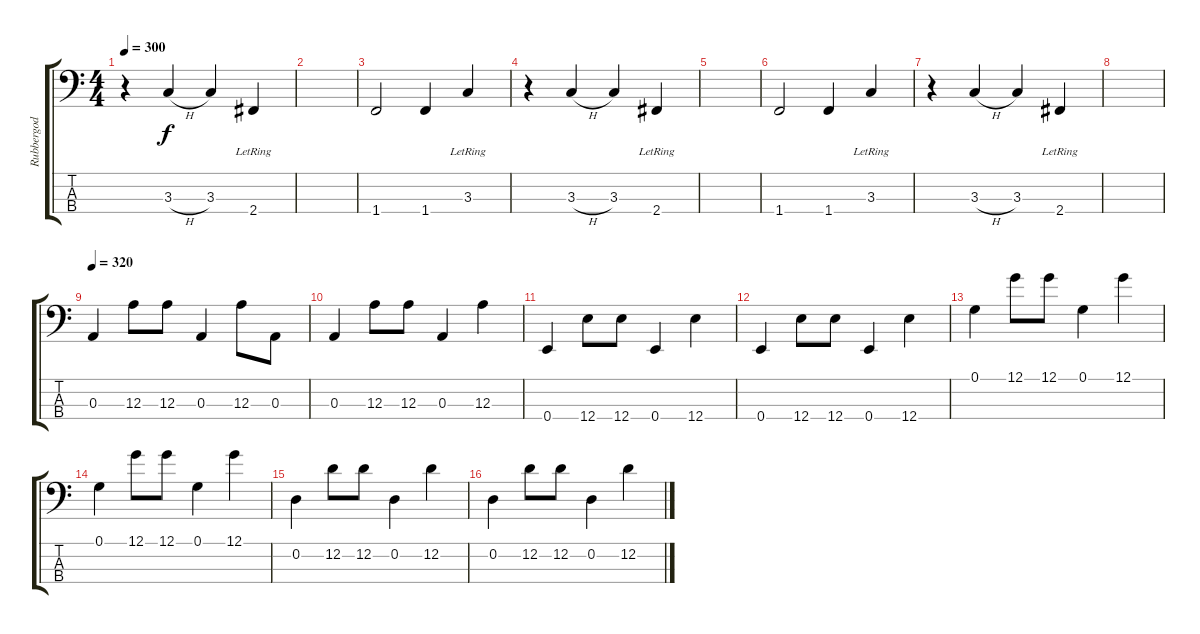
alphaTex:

\track ("Rubbergod" "Rubbergod") {instrument electricbasspick}
\staff {score tabs}
\tuning (G2 D2 A1 E1) {hide}
\ts (4 4)
\tempo 300
\clef f4
\ks c
r.4{dy f} 3.3{h}.4 3.3.4 2.4{lr}.4 |
|
1.4.2 1.4.4 3.3{lr}.4 |
r.4 3.3{h}.4 3.3.4 2.4{lr}.4 |
|
1.4.2 1.4.4 3.3{lr}.4 |
r.4 3.3{h}.4 3.3.4 2.4{lr}.4 |
|
\tempo 320
0.3.4 12.3.8 12.3.8 0.3.4 12.3.8 0.3.8 |
0.3.4 12.3.8 12.3.8 0.3.4 12.3.4 |
0.4.4 12.4.8 12.4.8 0.4.4 12.4.4 |
0.4.4 12.4.8 12.4.8 0.4.4 12.4.4 |
0.1.4 12.1.8 12.1.8 0.1.4 12.1.4 |
0.1.4 12.1.8 12.1.8 0.1.4 12.1.4 |
0.2.4 12.2.8 12.2.8 0.2.4 12.2.4 |
0.2.4 12.2.8 12.2.8 0.2.4 12.2.4
